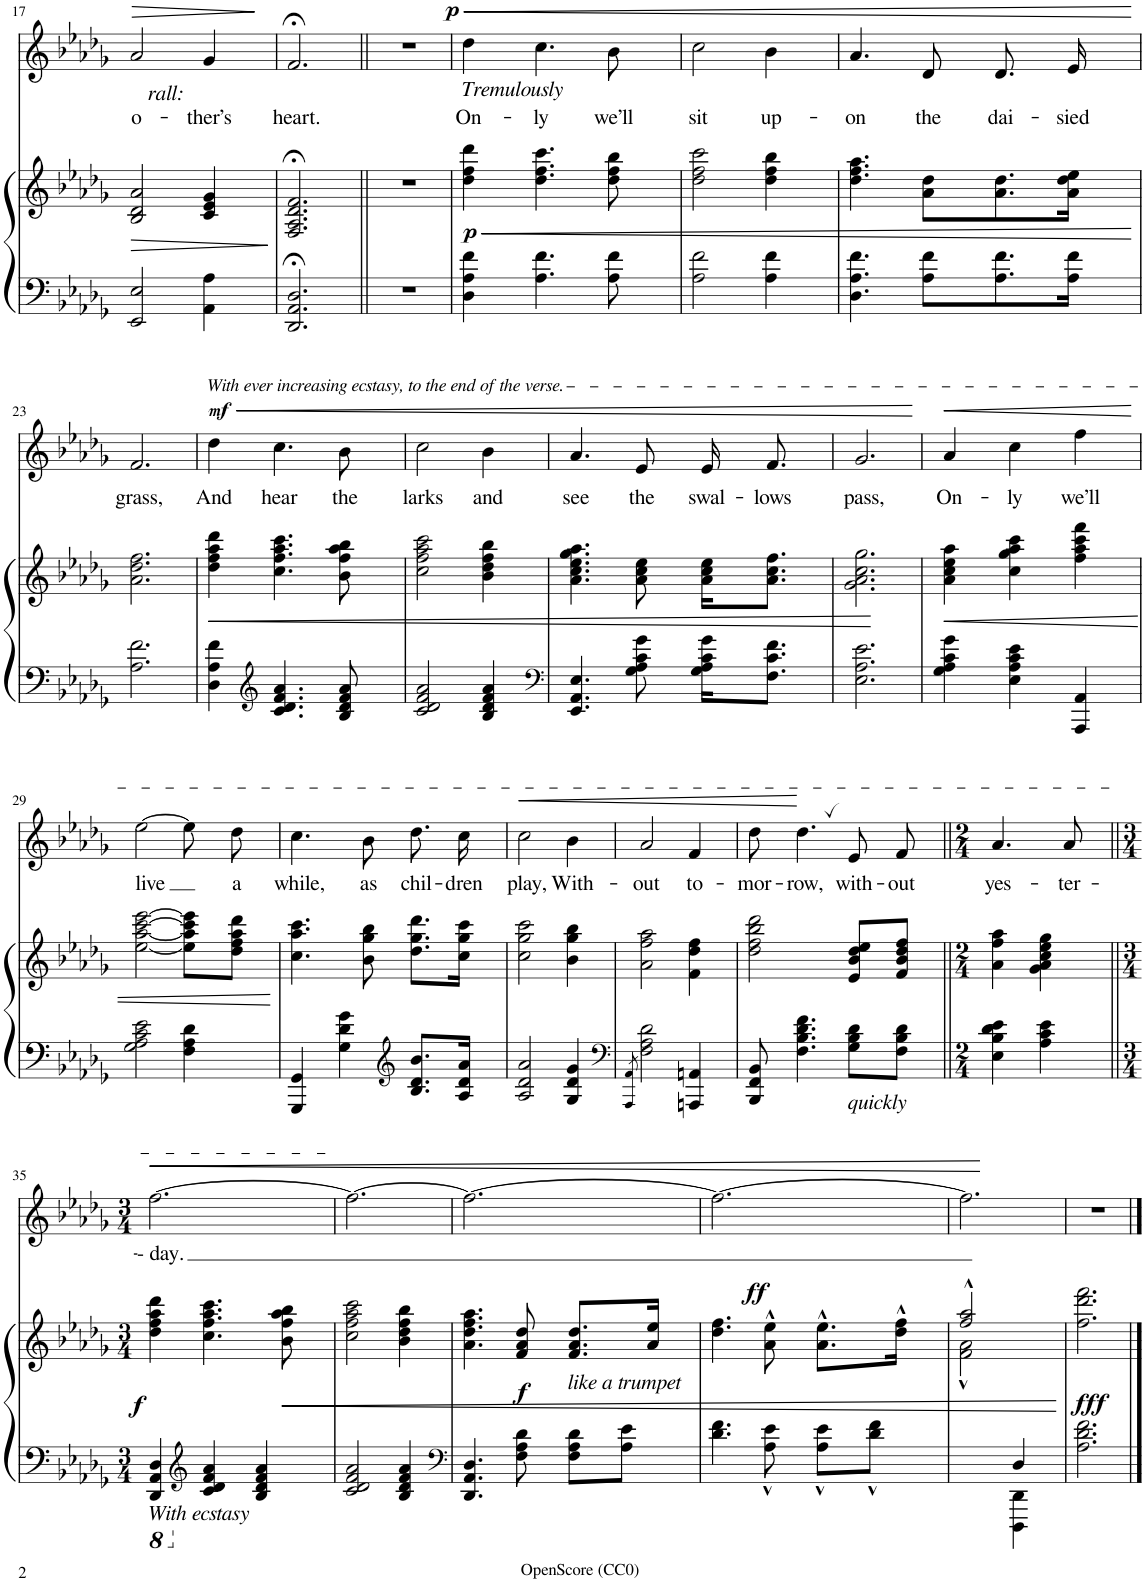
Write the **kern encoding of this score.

**kern	**kern	**dynam	**kern	**text	**dynam
*part2	*part2	*part2	*part1	*part1	*part1
*staff3	*staff2	*staff2/3	*staff1	*staff1	*staff1
*I"Piano	*	*	*I"Voice	*	*
*I'Pno	*	*	*	*	*
!!LO:PB:g=z
*clefF4	*clefG2	*	*clefG2	*	*
*k[b-e-a-d-g-]	*k[b-e-a-d-g-]	*	*k[b-e-a-d-g-]	*	*
*M3/4	*M3/4	*	*M3/4	*	*
=17	=17	=17	=17	=17	=17
!	!	!	!LO:TX:b:i:t=rall&colon;	!	!
!	!	!LO:HP:b	!	!LO:LY:b	!LO:HP:b
2EE-/ 2E-/	2B-/ 2d-/ 2a-/	>	2a-/	o-	>
!	!	!	!	!LO:LY:b	!
4AA-\ 4A-\	4c/ 4e-/ 4g-/	.	4g-/	-ther’s	.
=18	=18	=18	=18	=18	=18
!	!	!	!	!LO:LY:b	!
2.DD-/;< 2.AA-/;< 2.D-/;<	2.F/;< 2.A-/;< 2.d-/;< 2.f/;<	.	2.f;</	heart.	.
.	.	]	.	.	]
=19||	=19||	=19||	=19||	=19||	=19||
2.r	2.r	.	2.r	.	.
=20	=20	=20	=20	=20	=20
!	!	!	!LO:TX:b:i:t=Tremulously	!	!
!	!	!LO:HP:b	!	!LO:LY:b	!LO:HP:b
!	!	!LO:DY:n=1:b	!	!	!LO:DY:n=1:a
4D-\ 4A-\ 4f\	4dd-\ 4ff\ 4ddd-\	< p	4dd-\	On-	< p
!	!	!	!	!LO:LY:b	!
4.A-\ 4.f\	4.dd-\ 4.ff\ 4.ccc\	.	4.cc\	-ly	.
!	!	!	!	!LO:LY:b	!
8A-\ 8f\	8dd-\ 8ff\ 8bb-\	.	8b-\	we’ll	.
=21	=21	=21	=21	=21	=21
!	!	!	!	!LO:LY:b	!
2A-\ 2f\	2dd-\ 2ff\ 2ccc\	.	2cc\	sit	.
!	!	!	!	!LO:LY:b	!
4A-\ 4f\	4dd-\ 4ff\ 4bb-\	.	4b-\	up-	.
=22	=22	=22	=22	=22	=22
!	!	!	!	!LO:LY:b	!
4.D-\ 4.A-\ 4.f\	4.dd-\ 4.ff\ 4.aa-\	.	4.a-/	-on	.
!	!	!	!	!LO:LY:b	!
8A-\ 8f\L	8a-\ 8dd-\L	.	8d-/	the	.
!	!	!	!	!LO:LY:b	!
8.A-\ 8.f\	8.a-\ 8.dd-\	.	8.d-/L	dai-	.
!	!	!	!	!LO:LY:b	!
16A-\ 16f\Jk	16a-\ 16dd-\ 16ee-\Jk	.	16e-/Jk	-sied	.
.	.	[	.	.	[
!!LO:LB:g=z
=23	=23	=23	=23	=23	=23
!	!	!	!	!LO:LY:b	!
2.A-\ 2.f\	2.a-\ 2.dd-\ 2.ff\	.	2.f/	grass,	.
=24	=24	=24	=24	=24	=24
!	!	!	!LO:TX:a:t=With ever increasing ecstasy, to the end of the verse.	!	!
!	!	!LO:HP:b	!	!LO:LY:b	!LO:HP:b
!	!	!	!	!	!LO:DY:n=1:a
4D-\ 4A-\ 4f\	4dd-\ 4ff\ 4aa-\ 4ddd-\	<	4dd-\	And	< mf
*clefG2	*	*	*	*	*
!	!	!	!	!LO:LY:b	!
4.c/ 4.d-/ 4.f/ 4.a-/	4.cc\ 4.ff\ 4.aa-\ 4.ccc\	.	4.cc\	hear	.
!	!	!	!	!LO:LY:b	!
8B-/ 8d-/ 8f/ 8a-/	8b-\ 8ff\ 8aa-\ 8bb-\	.	8b-\	the	.
=25	=25	=25	=25	=25	=25
!	!	!	!	!LO:LY:b	!
2c/ 2d-/ 2f/ 2a-/	2cc\ 2ff\ 2aa-\ 2ccc\	.	2cc\	larks	.
!	!	!	!	!LO:LY:b	!
4B-/ 4d-/ 4f/ 4a-/	4b-\ 4dd-\ 4ff\ 4bb-\	.	4b-\	and	.
=26	=26	=26	=26	=26	=26
*clefF4	*	*	*	*	*
!	!	!	!	!LO:LY:b	!
4.EE-/ 4.AA-/ 4.E-/	4.a-\ 4.cc\ 4.ee-\ 4.gg-\ 4.aa-\	.	4.a-/	see	.
!	!	!	!	!LO:LY:b	!
8G-\ 8A-\ 8c\ 8g-\	8a-\ 8cc\ 8ee-\	.	8e-/	the	.
!	!	!	!	!LO:LY:b	!
16G-\ 16A-\ 16c\ 16g-\KL	16a-\ 16cc\ 16ee-\KL	.	16e-/KL	swal-	.
!	!	!	!	!LO:LY:b	!
8.F\ 8.c\ 8.f\J	8.a-\ 8.cc\ 8.ff\J	.	8.f/J	-lows	.
=27	=27	=27	=27	=27	=27
!	!	!	!	!LO:LY:b	!
2.E-\ 2.A-\ 2.e-\	2.g-\ 2.a-\ 2.cc\ 2.gg-\	.	2.g-/	pass,	.
.	.	[	.	.	[
=28	=28	=28	=28	=28	=28
!	!	!LO:HP:b	!	!LO:LY:b	!LO:HP:b
4G-\ 4A-\ 4c\ 4g-\	4a-\ 4cc\ 4ee-\ 4aa-\	<	4a-/	On-	<
!	!	!	!	!LO:LY:b	!
4E-\ 4A-\ 4c\ 4e-\	4cc\ 4gg-\ 4aa-\ 4ccc\	.	4cc\	-ly	.
!	!	!	!	!LO:LY:b	!
4AAA-/ 4AA-/	4ff\ 4aa-\ 4ccc\ 4fff\	.	4ff\	we’ll	.
.	.	.	.	.	[
!!LO:LB:g=z
=29	=29	=29	=29	=29	=29
!	!	!	!	!LO:LY:b	!
2G-\ 2A-\ 2c\ 2e-\	[2ee-\ [2aa-\ [2ccc\ [2eee-\	.	[2ee-\	live	.
4F\ 4A-\ 4d-\	8ee-\] 8aa-\] 8ccc\] 8eee-\]L	.	8ee-\L]	.	.
!	!	!	!	!LO:LY:b	!
.	8dd-\ 8ff\ 8aa-\ 8ddd-\J	.	8dd-\J	a	.
.	.	[	.	.	.
=30	=30	=30	=30	=30	=30
!	!	!	!	!LO:LY:b	!
4GGG-/ 4GG-/	4.cc\ 4.aa-\ 4.ccc\	.	4.cc\	while,	.
4G-\ 4d-\ 4g-\	.	.	.	.	.
!	!	!	!	!LO:LY:b	!
.	8b-\ 8gg-\ 8bb-\	.	8b-\	as	.
*clefG2	*	*	*	*	*
!	!	!	!	!LO:LY:b	!
8.B-/ 8.d-/ 8.b-/L	8.dd-\ 8.gg-\ 8.ddd-\L	.	8.dd-\L	chil-	.
!	!	!	!	!LO:LY:b	!
16A-/ 16d-/ 16a-/Jk	16cc\ 16gg-\ 16ccc\Jk	.	16cc\Jk	-dren	.
=31	=31	=31	=31	=31	=31
!	!	!	!	!LO:LY:b	!LO:HP:b
2A-/ 2d-/ 2a-/	2cc\ 2gg-\ 2ccc\	.	2cc\	play,	<
!	!	!	!	!LO:LY:b	!
4G-/ 4d-/ 4g-/	4b-\ 4gg-\ 4bb-\	.	4b-\	With-	.
=32	=32	=32	=32	=32	=32
*clefF4	*	*	*	*	*
8qAAA-/ 8qAA-/	.	.	.	.	.
!	!	!	!	!LO:LY:b	!
2F\ 2A-\ 2d-\	2a-\ 2ff\ 2aa-\	.	2a-/	-out	.
!	!	!	!	!LO:LY:b	!
4AAAn/ 4AAn/	4f\ 4dd-\ 4ff\	.	4f/	to-	.
=33	=33	=33	=33	=33	=33
!	!	!	!	!LO:LY:b	!
8BBB-/ 8FF/ 8BB-/	2dd-\ 2ff\ 2bb-\ 2ddd-\	.	8dd-\	-mor-	.
!	!	!	!	!LO:LY:b	!
4.F\ 4.B-\ 4.d-\ 4.f\	.	.	4.dd-,\	-row,	[
!LO:TX:b:i:t=quickly	!	!	!	!	!
!	!	!	!	!LO:LY:b	!
8G-\ 8B-\ 8d-\L	8e-/ 8b-/ 8dd-/ 8ee-/L	.	8e-/L	with-	.
!	!	!	!	!LO:LY:b	!
8F\ 8B-\ 8d-\J	8f/ 8b-/ 8dd-/ 8ff/J	.	8f/J	-out	.
=34||	=34||	=34||	=34||	=34||	=34||
*M2/4	*M2/4	*	*M2/4	*	*
!	!	!	!	!LO:LY:b	!
4E-\ 4B-\ 4d-\ 4e-\	4a-\ 4ff\ 4aa-\	.	4.a-/	yes-	.
4A-\ 4c\ 4e-\	4g-\ 4a-\ 4cc\ 4ee-\ 4gg-\	.	.	.	.
!	!	!	!	!LO:LY:b	!
.	.	.	8a-/	-ter-	.
!!LO:LB:g=z
=35||	=35||	=35||	=35||	=35||	=35||
*M3/4	*M3/4	*	*M3/4	*	*
*8ba	*	*	*	*	*
!LO:TX:b:i:t=With ecstasy	!	!	!	!	!
!	!	!LO:DY:b	!	!LO:LY:b	!LO:HP:b
4DDD-/ 4AAA-/ 4DD-/	4dd-\ 4ff\ 4aa-\ 4ddd-\	f	[2.ff\	- day.	<
*clefG2	*	*	*	*	*
*X8ba	*	*	*	*	*
4c/ 4d-/ 4f/ 4a-/	4.cc\ 4.ff\ 4.aa-\ 4.ccc\	.	.	.	.
4B-/ 4d-/ 4f/ 4a-/	.	.	.	.	.
!	!	!LO:HP:b	!	!	!
.	8b-\ 8ff\ 8aa-\ 8bb-\	<	.	.	.
=36	=36	=36	=36	=36	=36
2c/ 2d-/ 2f/ 2a-/	2cc\ 2ff\ 2aa-\ 2ccc\	.	2.ff\_	.	.
4B-/ 4d-/ 4f/ 4a-/	4b-\ 4dd-\ 4ff\ 4bb-\	.	.	.	.
=37	=37	=37	=37	=37	=37
*clefF4	*	*	*	*	*
4.DD-/ 4.AA-/ 4.D-/	4.a-\ 4.dd-\ 4.ff\ 4.aa-\	.	2.ff\_	.	.
!	!	!LO:DY:b	!	!	!
8F\ 8A-\ 8d-\	8f/ 8a-/ 8dd-/	f	.	.	.
!	!LO:TX:b:i:t=like a trumpet	!	!	!	!
8F\ 8A-\ 8d-\L	8.f/ 8.a-/ 8.dd-/L	.	.	.	.
8A-\ 8e-\J	.	.	.	.	.
.	16a-/ 16ee-/Jk	.	.	.	.
=38	=38	=38	=38	=38	=38
4.d-\ 4.f\	4.dd-\ 4.ff\	.	2.ff\_	.	.
!	!	!LO:DY:a	!	!	!
8A-\^^ 8e-\^^	8a-\^^ 8ee-\^^	ff	.	.	.
8A-\^^ 8e-\^^L	8.a-\^^ 8.ee-\^^L	.	.	.	.
8d-\^^ 8f\^^J	.	.	.	.	.
.	16dd-\^^ 16ff\^^Jk	.	.	.	.
=39	=39	=39	=39	=39	=39
*^	*^	*	*	*	*
2ryy	2ryy	2ff/^^ 2aa-/^^	2f\^^ 2a-\^^	.	2.ff\]	.	.
4D-/	4DDD-\ 4DD-\	4ryy	4ryy	.	.	.	.
*v	*v	*	*	*	*	*	*
*	*v	*v	*	*	*	*
.	.	[	.	.	[
=40	=40	=40	=40	=40	=40
!	!	!LO:DY:b	!	!	!
2.A-\ 2.d-\ 2.f\	2.ff\ 2.ddd-\ 2.fff\	fff	2.r	.	.
==	==	==	==	==	==
*-	*-	*-	*-	*-	*-
